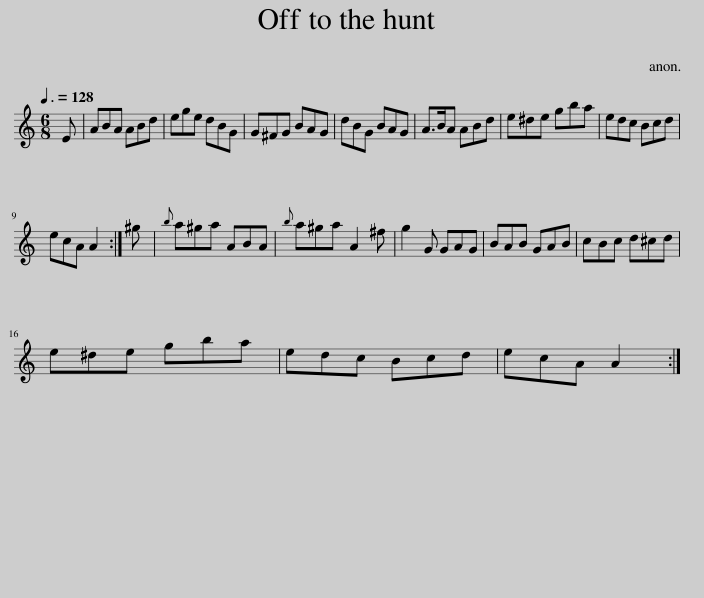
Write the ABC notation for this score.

X:1
L:1/8
Q:3/8=128
M:6/8
I:linebreak $
K:C
V:1 treble
V:1
 E | ABA ABd | ege dBG | G^FG BAG | dBG BAG | %5
 A>BA ABd | e^de gba | edc Bcd |$ ecA A2 :| ^g | %10
{b} a^ga ABA |{b} a^ga A2 ^f | g2 G GAG | BAB GAB | cBc d^cd |$ %15
 e^de gba | edc Bcd | ecA A2 :| %18
